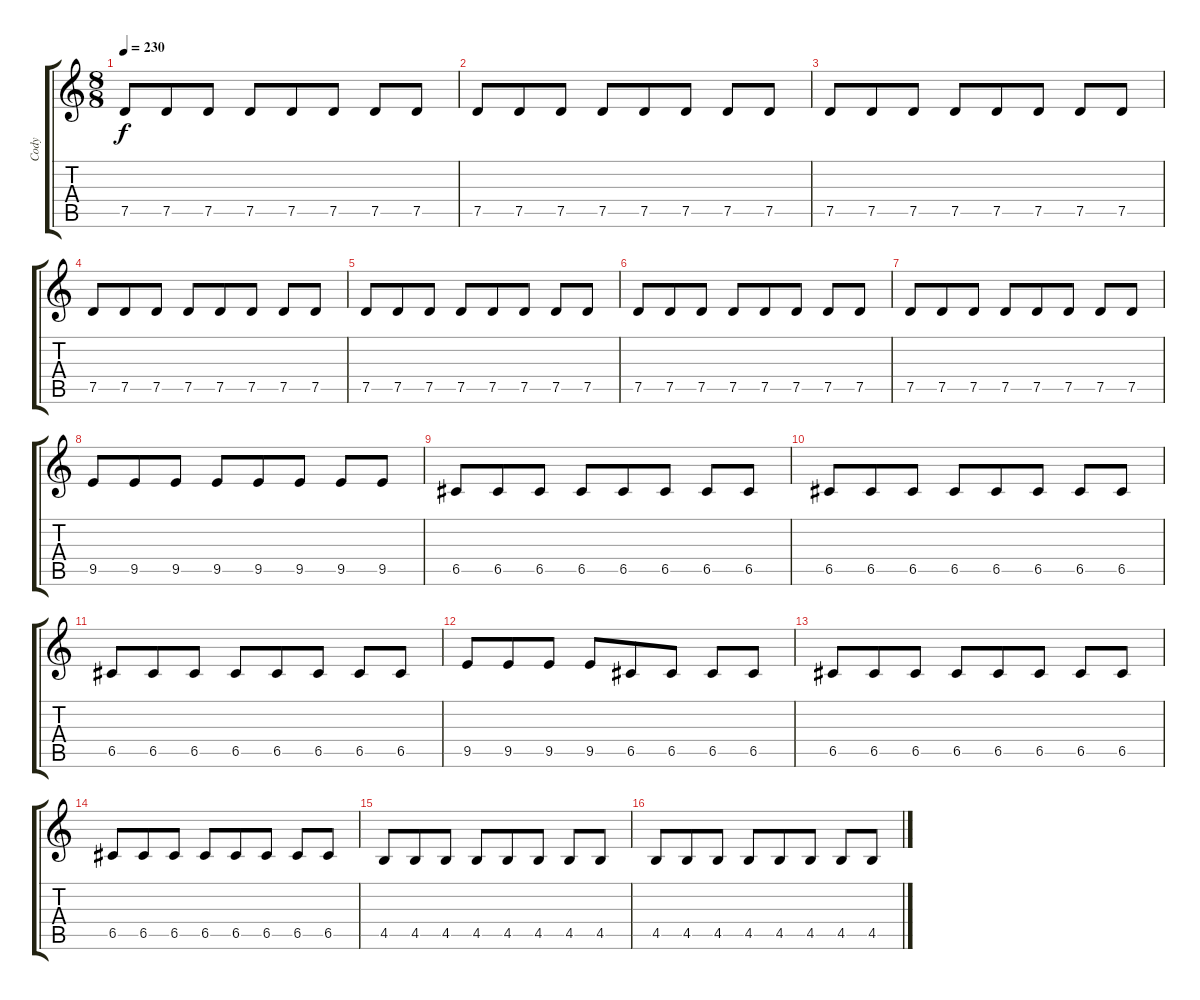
\track ("Cody" "Cody") {instrument distortionguitar}
\staff {score tabs}
\tuning (D4 A3 F3 C3 G2 D2) {hide}
\ts (8 8)
\tempo 230
\clef g2
\ks c
7.5.8{dy f} 7.5.8 7.5.8 7.5.8 7.5.8 7.5.8 7.5.8 7.5.8 |
7.5.8 7.5.8 7.5.8 7.5.8 7.5.8 7.5.8 7.5.8 7.5.8 |
7.5.8 7.5.8 7.5.8 7.5.8 7.5.8 7.5.8 7.5.8 7.5.8 |
7.5.8 7.5.8 7.5.8 7.5.8 7.5.8 7.5.8 7.5.8 7.5.8 |
7.5.8 7.5.8 7.5.8 7.5.8 7.5.8 7.5.8 7.5.8 7.5.8 |
7.5.8 7.5.8 7.5.8 7.5.8 7.5.8 7.5.8 7.5.8 7.5.8 |
7.5.8 7.5.8 7.5.8 7.5.8 7.5.8 7.5.8 7.5.8 7.5.8 |
9.5.8 9.5.8 9.5.8 9.5.8 9.5.8 9.5.8 9.5.8 9.5.8 |
6.5.8 6.5.8 6.5.8 6.5.8 6.5.8 6.5.8 6.5.8 6.5.8 |
6.5.8 6.5.8 6.5.8 6.5.8 6.5.8 6.5.8 6.5.8 6.5.8 |
6.5.8 6.5.8 6.5.8 6.5.8 6.5.8 6.5.8 6.5.8 6.5.8 |
9.5.8 9.5.8 9.5.8 9.5.8 6.5.8 6.5.8 6.5.8 6.5.8 |
6.5.8 6.5.8 6.5.8 6.5.8 6.5.8 6.5.8 6.5.8 6.5.8 |
6.5.8 6.5.8 6.5.8 6.5.8 6.5.8 6.5.8 6.5.8 6.5.8 |
4.5.8 4.5.8 4.5.8 4.5.8 4.5.8 4.5.8 4.5.8 4.5.8 |
4.5.8 4.5.8 4.5.8 4.5.8 4.5.8 4.5.8 4.5.8 4.5.8
